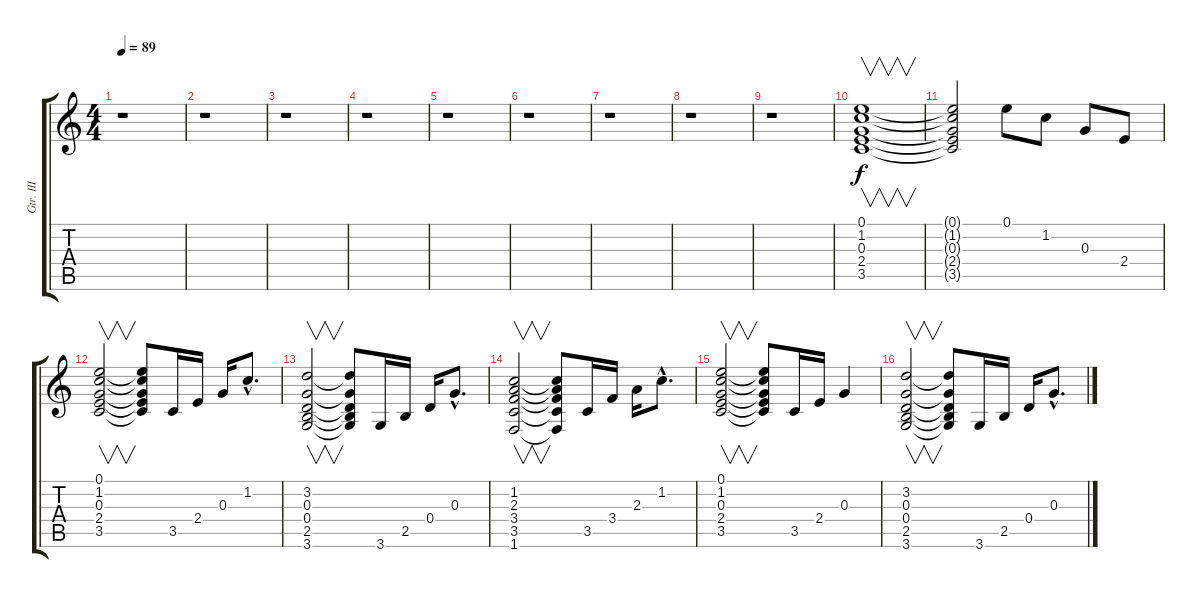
\track ("Gtr. III" "Gtr. III") {instrument electricguitarclean}
\staff {score tabs}
\tuning (E4 B3 G3 D3 A2 E2) {hide}
\ts (4 4)
\tempo 89
\clef g2
\ks c
r.1{dy f} |
r.1 |
r.1 |
r.1 |
r.1 |
r.1 |
r.1 |
r.1 |
r.1 |
(0.1 1.2 0.3 2.4 3.5).1{v} |
(0.1{t} 1.2{t} 0.3{t} 2.4{t} 3.5{t}).2 0.1.8 1.2.8 0.3.8 2.4.8 |
(0.1 1.2 0.3 2.4 3.5).2{v} (0.1{t} 1.2{t} 0.3{t} 2.4{t} 3.5{t}).8 3.5.16 2.4.16 0.3.16 1.2{hac}.8{d} |
(3.2 0.3 0.4 2.5 3.6).2{v} (3.2{t} 0.3{t} 0.4{t} 2.5{t} 3.6{t}).8 3.6.16 2.5.16 0.4.16 0.3{hac}.8{d} |
(1.2 2.3 3.4 3.5 1.6).2{v} (1.2{t} 2.3{t} 3.4{t} 3.5{t} 1.6{t}).8 3.5.16 3.4.16 2.3.16 1.2{hac}.8{d} |
(0.1 1.2 0.3 2.4 3.5).2{v} (0.1{t} 1.2{t} 0.3{t} 2.4{t} 3.5{t}).8 3.5.16 2.4.16 0.3.4 |
(3.2 0.3 0.4 2.5 3.6).2{v} (3.2{t} 0.3{t} 0.4{t} 2.5{t} 3.6{t}).8 3.6.16 2.5.16 0.4.16 0.3{hac}.8{d}
